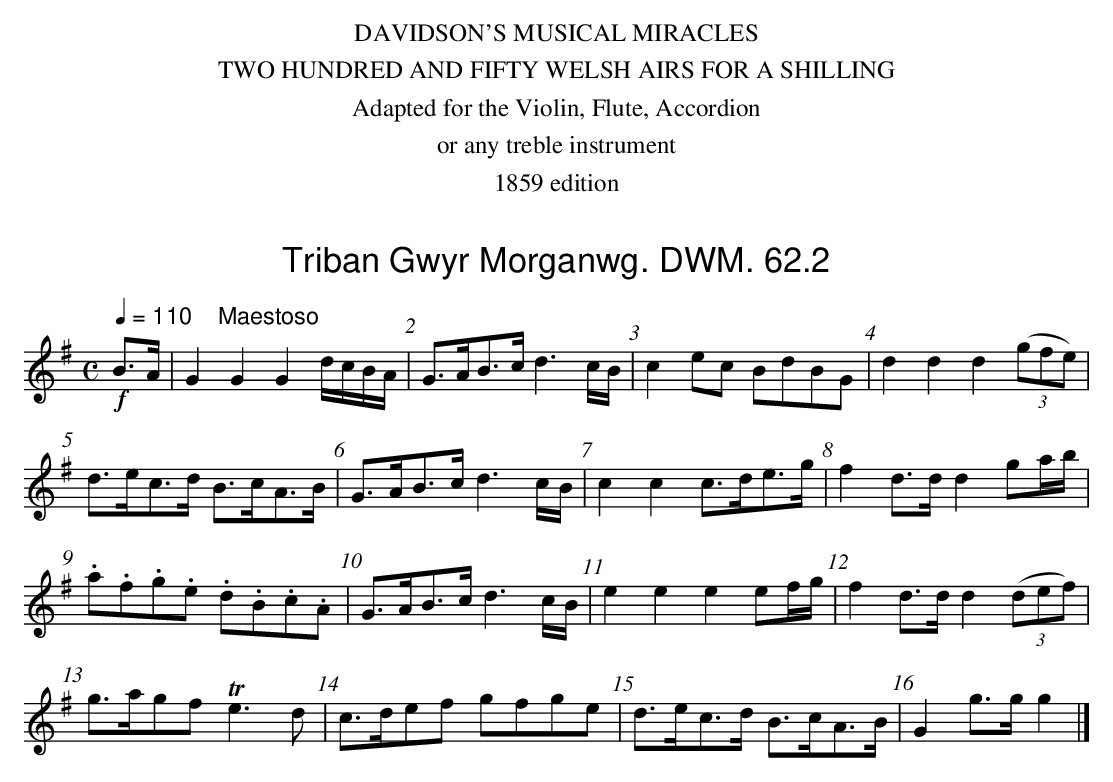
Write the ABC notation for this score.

X:1
T:Triban Gwyr Morganwg. DWM. 62.2
M:C
L:1/8
Q:1/4=110 "    Maestoso"
K:G
!f!B>A|G2G2G2 d/c/B/A/|G>AB>c d3 c/B/|c2 ec BdBG|d2d2d2 (3(gfe)|
d>ec>d B>cA>B|G>AB>c d3 c/B/|c2c2 c>de>g|f2 d>d d2 ga/b/|
.a.f.g.e .d.B.c.A|G>AB>c d3 c/B/|e2e2e2 ef/g/|f2 d>d d2 (3(def)|
g>agf Te3d|c>def gfge|d>ec>d B>cA>B|G2 g>g g2|]
